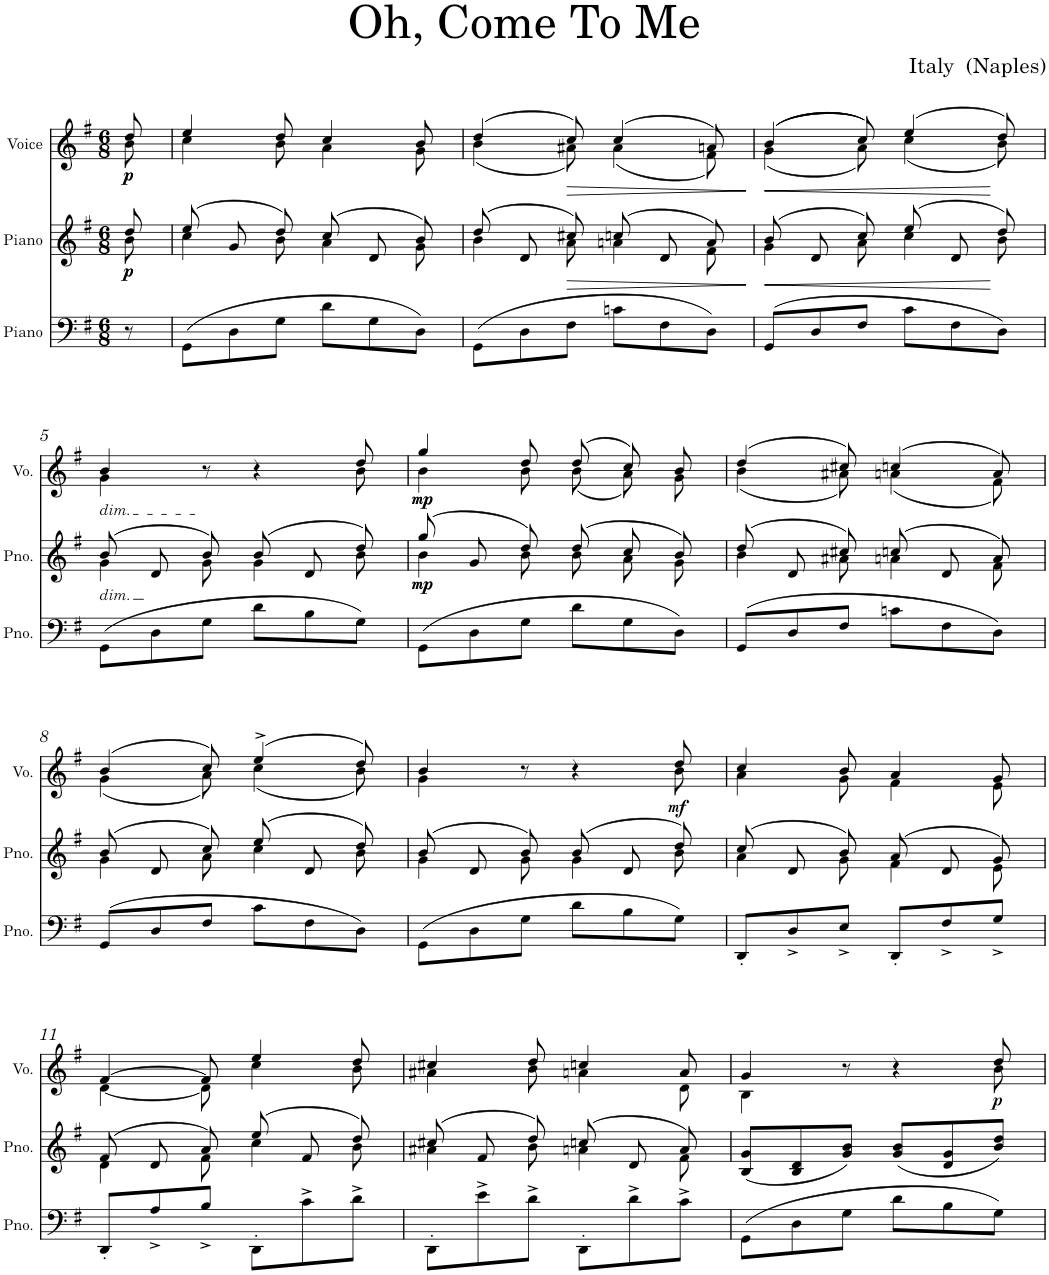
**kern	**kern	**dynam	**kern	**dynam
*part3	*part2	*part2	*part1	*part1
*staff3	*staff2	*staff2	*staff1	*staff1
*I"Piano	*I"Piano	*	*I"Voice	*
*I'Pno.	*I'Pno.	*	*I'Vo.	*
*clefF4	*clefG2	*	*clefG2	*
*k[f#]	*k[f#]	*	*k[f#]	*
*M6/8	*M6/8	*	*M6/8	*
=1	=1	=1	=1	=1
*	*^	*	*^	*
!	!	!	!LO:DY:b	!	!	!
!	!	!	!LO:DY:n=1:b	!	!	!LO:DY:b
!	!	!	!	!	!	!LO:DY:n=1:b
8r	8dd/	8b\	p p	8dd/	8b\	p p
=2	=2	=2	=2	=2	=2	=2
(8GG\L	(8ee/	4cc\	.	4ee/	4cc\	.
8D\	8g/	.	.	.	.	.
8G\J	8dd/)	8b\	.	8dd/	8b\	.
8d\L	(8cc/	4a\	.	4cc/	4a\	.
8G\	8d/	.	.	.	.	.
8D\J)	8b/)	8g\	.	8b/	8g\	.
=3	=3	=3	=3	=3	=3	=3
(8GG\L	(8dd/	4b\	.	(4dd/	(4b\	.
8D\	8d/	.	.	.	.	.
!	!	!	!LO:HP:b	!	!	!LO:HP:b
8F#\J	8cc#X/)	8a\	>	8cc/)	8a#X\)	>
8cn\L	(8ccn/	4an\	.	(4cc/	(4a#\	.
8F#\	8d/	.	.	.	.	.
8D\J)	8a/)	8f#\	.	8an/)	8f#\)	.
*	*v	*v	*	*	*	*
*	*	*	*v	*v	*
.	.	]	.	]
=4	=4	=4	=4	=4
!	!	!LO:HP:b	!	!LO:HP:b
*	*^	*	*^	*
(8GG/L	(8b/	4g\	<	((4b/	(4g\	<
8D/	8d/	.	.	.	.	.
8F#/J	8cc/)	8a\	.	8cc/))	8a\)	.
8c\L	(8ee/	4cc\	.	(4ee/	(4cc\	.
8F#\	8d/	.	.	.	.	.
8D\J)	8dd/)	8b\	[	8dd/)	8b\)	[
!!LO:LB:g=z	!!
=5	=5	=5	=5	=5	=5	=5
!	!	!	!	!LO:TX:b:i:t=dim.	!	!
!	!LO:TX:b:i:t=dim.	!	!	!	!	!
(8GG\L	(8b/	4g\	.	4b/	4g\	.
8D\	8d/	.	.	.	.	.
8G\J	8b/)	8g\	.	8r	4.ryy	.
8d\L	(8b/	4g\	.	4r	.	.
8B\	8d/	.	.	.	.	.
8G\J)	8dd/)	8b\	.	8dd/	8b\	.
=6	=6	=6	=6	=6	=6	=6
!	!	!	!LO:DY:b	!	!	!
!	!	!	!LO:DY:n=1:b	!	!	!LO:DY:b
!	!	!	!	!	!	!LO:DY:n=1:b
(8GG\L	(8gg/	4b\	mp mp	4gg/	4b\	mp mp
8D\	8g/	.	.	.	.	.
8G\J	8dd/)	8b\	.	8dd/	8b\	.
8d\L	(8dd/	8b\	.	(8dd/L	(8b\L	.
8G\	8cc/	8a\	.	8cc/)	8a\)	.
8D\J)	8b/)	8g\	.	8b/J	8g\J	.
=7	=7	=7	=7	=7	=7	=7
(8GG/L	(8dd/	4b\	.	(4dd/	(4b\	.
8D/	8d/	.	.	.	.	.
8F#/J	8cc#X/)	8a#X\	.	8cc#X/)	8a#X\)	.
8cn\L	(8ccn/	4an\	.	(4ccn/	(4an\	.
8F#\	8d/	.	.	.	.	.
8D\J)	8a/)	8f#\	.	8a/)	8f#\)	.
!!LO:LB:g=z	!!
=8	=8	=8	=8	=8	=8	=8
(8GG/L	(8b/	4g\	.	(4b/	(4g\	.
8D/	8d/	.	.	.	.	.
8F#/J	8cc/)	8a\	.	8cc/)	8a\)	.
8c\L	(8ee/	4cc\	.	(4ee^/	(4cc\	.
8F#\	8d/	.	.	.	.	.
8D\J)	8dd/)	8b\	.	8dd/)	8b\)	.
=9	=9	=9	=9	=9	=9	=9
(8GG\L	(8b/	4g\	.	4b/	4g\	.
8D\	8d/	.	.	.	.	.
8G\J	8b/)	8g\	.	8r	4.ryy	.
8d\L	(8b/	4g\	.	4r	.	.
8B\	8d/	.	.	.	.	.
!	!	!	!	!	!	!LO:DY:b
8G\J)	8dd/)	8b\	.	8dd/	8b\	mf
=10	=10	=10	=10	=10	=10	=10
8DD'/L	(8cc/	4a\	.	4cc/	4a\	.
8D^/	8d/	.	.	.	.	.
8E^/J	8b/)	8g\	.	8b/	8g\	.
8DD'/L	(8a/	4f#\	.	4a/	4f#\	.
8F#^/	8d/	.	.	.	.	.
8G^/J	8g/)	8e\	.	8g/	8e\	.
!!LO:LB:g=z	!!
=11	=11	=11	=11	=11	=11	=11
8DD'/L	(8f#/	4d\	.	[4f#/	[4d\	.
8A^/	8d/	.	.	.	.	.
8B^/J	8a/)	8f#\	.	8f#/]	8d\]	.
8DD'\L	(8ee/	4cc\	.	4ee/	4cc\	.
8c^\	8f#/	.	.	.	.	.
8d^\J	8dd/)	8b\	.	8dd/	8b\	.
=12	=12	=12	=12	=12	=12	=12
8DD'\L	(8cc#X/	4a#X\	.	4cc#X/	4a#X\	.
8e^\	8f#/	.	.	.	.	.
8d^\J	8dd/)	8b\	.	8dd/	8b\	.
8DD'\L	(8ccn/	4an\	.	4ccn/	4an\	.
8d^\	8d/	.	.	.	.	.
8c^\J	8a/)	8f#\	.	8a/	8d\	.
*	*v	*v	*	*	*	*
=13	=13	=13	=13	=13	=13
(8GG\L	(8B/ 8g/L	.	4g/	4B\	.
8D\	8B/ 8d/	.	.	.	.
8G\J	8g/ 8b/J)	.	8r	4.ryy	.
8d\L	(8g/ 8b/L	.	4r	.	.
8B\	8d/ 8g/	.	.	.	.
!	!	!	!	!	!LO:DY:b
8G\J)	8b/ 8dd/J)	.	8dd/	8b\	p
*	*	*	*v	*v	*
=	=	=	=	=
*-	*-	*-	*-	*-
